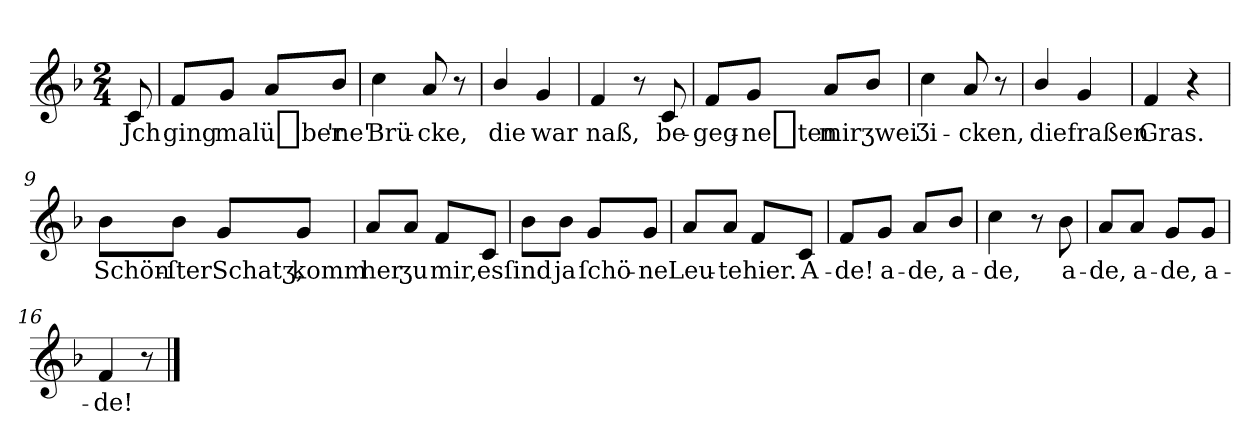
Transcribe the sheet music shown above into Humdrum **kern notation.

**kern	**text
*part1	*part1
*staff1	*staff1
*clefG2	*
*k[b-]	*
*F:	*
*M2/4	*
=	=
8c	Jch
=1	=1
8f/L	ging
8g/J	mal
8a/L	ü_ber
8b-/J	'ne'
=2	=2
4cc	Brü-
8a	-cke,
8r	.
=3	=3
4b-/	die
4g	war
=4	=4
4f	naß,
8r	.
8c	be-
=5	=5
8f/L	-geg-
8g/J	-ne_ten
8a/L	mir
8b-/J	ʒwei
=6	=6
4cc	Ʒi-
8a	-cken,
8r	.
=7	=7
4b-/	die
4g	fraßen
=8	=8
4f	Gras.
4r	.
=9	=9
8b-\L	Schön-
8b-\J	-ſter
8g/L	Schatʒ,
8g/J	komm
=10	=10
8a/L	her
8a/J	ʒu
8f/L	mir,
8c/J	es
=11	=11
8b-\L	ſind
8b-\J	ja
8g/L	ſchö-
8g/J	-ne
=12	=12
8a/L	Leu-
8a/J	-te
8f/L	hier.
8c/J	A-
=13	=13
8f/L	-de!
8g/J	a-
8a/L	-de,
8b-/J	a-
=14	=14
4cc	-de,
8r	.
8b-	a-
=15	=15
8a/L	-de,
8a/J	a-
8g/L	-de,
8g/J	a-
=16	=16
4f	-de!
8r	.
==	==
*-	*-
